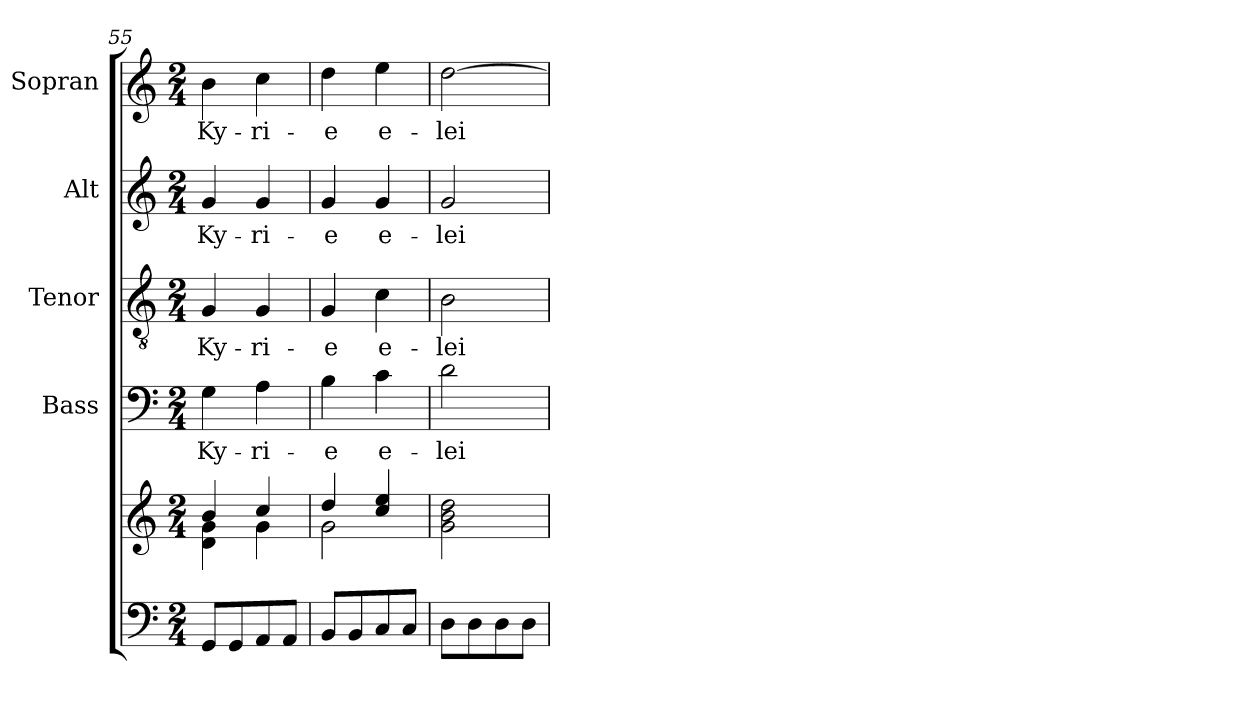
**kern	**kern	**kern	**text	**kern	**text	**kern	**text	**kern	**text
*part5	*part5	*part4	*part4	*part3	*part3	*part2	*part2	*part1	*part1
*staff6	*staff5	*staff4	*staff4	*staff3	*staff3	*staff2	*staff2	*staff1	*staff1
*	*	*I"Bass	*	*I"Tenor	*	*I"Alt	*	*I"Sopran	*
*	*	*I'B.	*	*I'T.	*	*I'A.	*	*I'S.	*
*clefF4	*clefG2	*clefF4	*	*clefGv2	*	*clefG2	*	*clefG2	*
*k[]	*k[]	*k[]	*	*k[]	*	*k[]	*	*k[]	*
*C:	*C:	*C:	*	*C:	*	*C:	*	*C:	*
*M2/4	*M2/4	*M2/4	*	*M2/4	*	*M2/4	*	*M2/4	*
=55	=55	=55	=55	=55	=55	=55	=55	=55	=55
*	*^	*	*	*	*	*	*	*	*
!	!	!	!	!LO:LY:b	!	!LO:LY:b	!	!LO:LY:b	!	!LO:LY:b
8GG/L	4b/	4d\ 4g\	4G\	Ky-	4G/	Ky-	4g/	Ky-	4b\	Ky-
8GG/	.	.	.	.	.	.	.	.	.	.
!	!	!	!	!LO:LY:b	!	!LO:LY:b	!	!LO:LY:b	!	!LO:LY:b
8AA/	4cc/	4g\	4A\	-ri-	4G/	-ri-	4g/	-ri-	4cc\	-ri-
8AA/J	.	.	.	.	.	.	.	.	.	.
=56	=56	=56	=56	=56	=56	=56	=56	=56	=56	=56
!	!	!	!	!LO:LY:b	!	!LO:LY:b	!	!LO:LY:b	!	!LO:LY:b
8BB/L	4dd/	2g\	4B\	-e	4G/	-e	4g/	-e	4dd\	-e
8BB/	.	.	.	.	.	.	.	.	.	.
!	!	!	!	!LO:LY:b	!	!LO:LY:b	!	!LO:LY:b	!	!LO:LY:b
8C/	4cc/ 4ee/	.	4c\	e-	4c\	e-	4g/	e-	4ee\	e-
8C/J	.	.	.	.	.	.	.	.	.	.
*	*v	*v	*	*	*	*	*	*	*	*
=57	=57	=57	=57	=57	=57	=57	=57	=57	=57
!	!	!	!LO:LY:b	!	!LO:LY:b	!	!LO:LY:b	!	!LO:LY:b
8D\L	2g\ 2b\ 2dd\	2d\	-lei-	2B\	-lei-	2g/	-lei-	[2dd\	-lei-
8D\	.	.	.	.	.	.	.	.	.
8D\	.	.	.	.	.	.	.	.	.
8D\J	.	.	.	.	.	.	.	.	.
=	=	=	=	=	=	=	=	=	=
*-	*-	*-	*-	*-	*-	*-	*-	*-	*-
